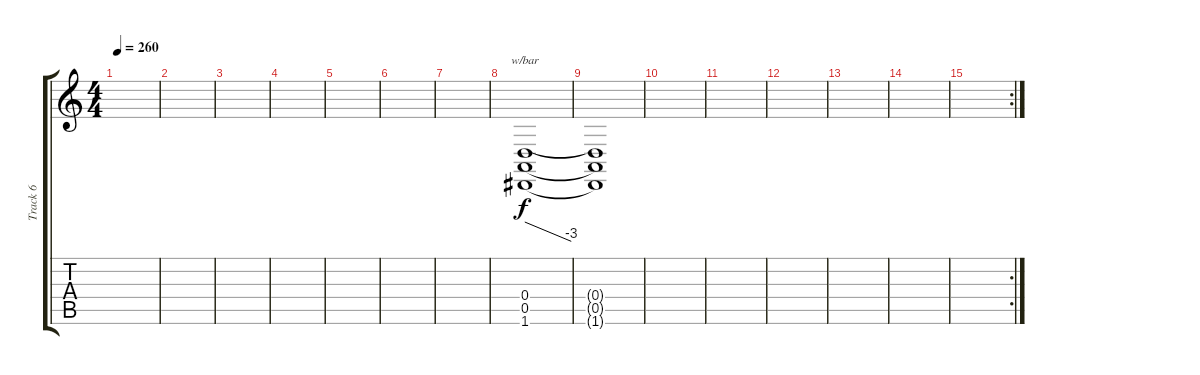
\track ("Track 6" "Track 6") {instrument lead8bassandlead}
\staff {score tabs}
\tuning (E4 B3 G3 D3 A2 D2) {hide}
\ts (4 4)
\tempo 260
\clef g2
\ks c
|
|
|
|
|
|
|
(0.4 0.5 1.6).1{tbe (dive default 0 0 60 -12)} |
(0.4{t} 0.5{t} 1.6{t}).1 |
|
|
|
|
|
\rc 2
